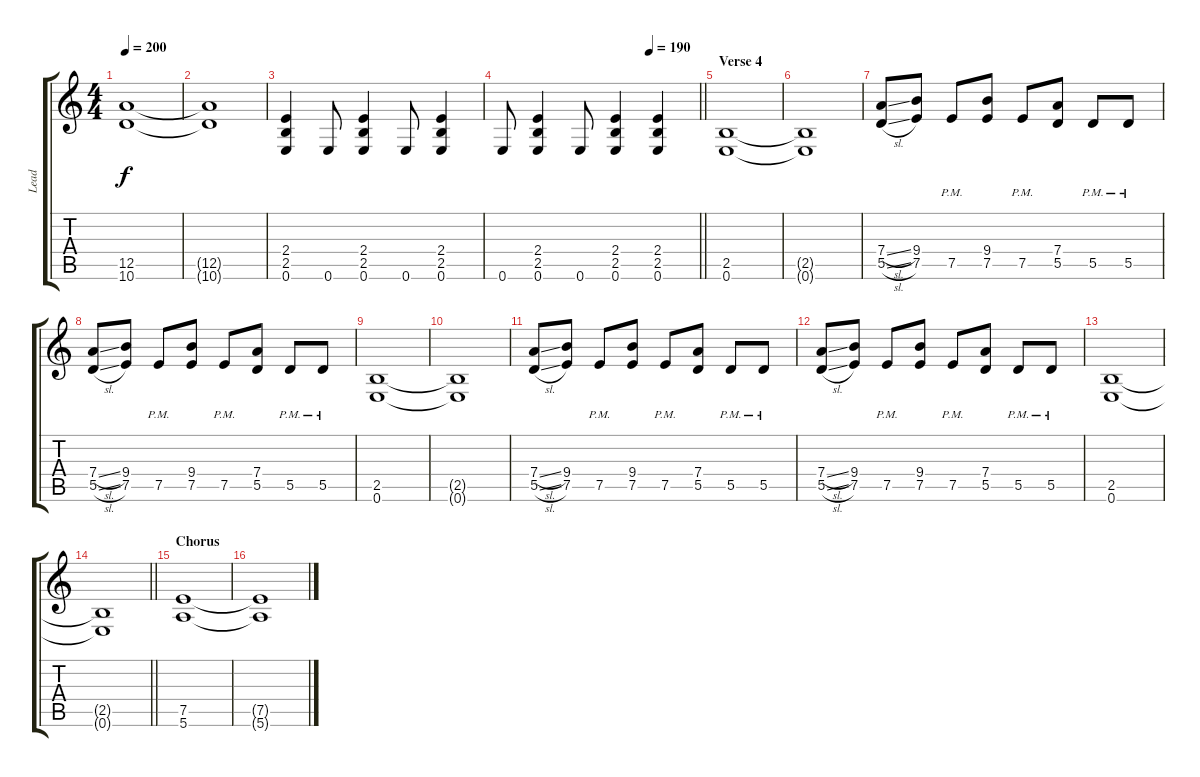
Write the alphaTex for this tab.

\track ("Lead" "Lead") {instrument distortionguitar}
\staff {score tabs}
\tuning (E4 B3 G3 D3 A2 E2) {hide}
\ts (4 4)
\tempo 200
\clef g2
\ks c
(12.5 10.6).1{dy f} |
(12.5{t} 10.6{t}).1 |
(2.4 2.5 0.6).4 0.6.8 (2.4 2.5 0.6).4 0.6.8 (2.4 2.5 0.6).4 |
\tempo (190 0.75)
\barLineRight lightlight
0.6.8 (2.4 2.5 0.6).4 0.6.8 (2.4 2.5 0.6).4 (2.4 2.5 0.6).4 |
\section ("" "Verse 4")
(2.5 0.6).1 |
(2.5{t} 0.6{t}).1 |
(7.4{sl} 5.5{sl}).8 (9.4 7.5).8 7.5{pm}.8 (9.4 7.5).8 7.5{pm}.8 (7.4 5.5).8 5.5{pm}.8 5.5{pm}.8 |
(7.4{sl} 5.5{sl}).8 (9.4 7.5).8 7.5{pm}.8 (9.4 7.5).8 7.5{pm}.8 (7.4 5.5).8 5.5{pm}.8 5.5{pm}.8 |
(2.5 0.6).1 |
(2.5{t} 0.6{t}).1 |
(7.4{sl} 5.5{sl}).8 (9.4 7.5).8 7.5{pm}.8 (9.4 7.5).8 7.5{pm}.8 (7.4 5.5).8 5.5{pm}.8 5.5{pm}.8 |
(7.4{sl} 5.5{sl}).8 (9.4 7.5).8 7.5{pm}.8 (9.4 7.5).8 7.5{pm}.8 (7.4 5.5).8 5.5{pm}.8 5.5{pm}.8 |
(2.5 0.6).1 |
\barLineRight lightlight
(2.5{t} 0.6{t}).1 |
\section ("" "Chorus")
(7.5 5.6).1 |
(7.5{t} 5.6{t}).1
